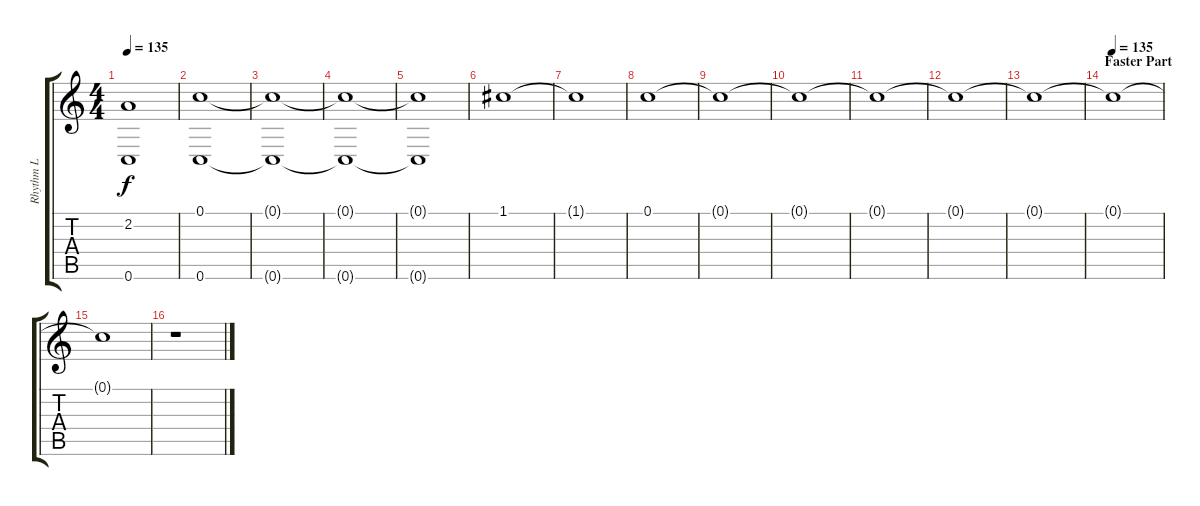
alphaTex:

\track ("Rhythm L" "Rhythm L") {instrument distortionguitar}
\staff {score tabs}
\tuning (C4 G3 Eb3 Bb2 F2 C2) {hide}
\ts (4 4)
\tempo 135
\clef g2
\ks c
(2.2{t} 0.6).1{dy f} |
(0.1 0.6).1 |
(0.1{t} 0.6{t}).1 |
(0.1{t} 0.6{t}).1 |
(0.1{t} 0.6{t}).1 |
1.1.1 |
1.1{t}.1 |
0.1.1 |
0.1{t}.1 |
0.1{t}.1 |
0.1{t}.1 |
0.1{t}.1 |
0.1{t}.1 |
\section ("" "Faster Part")
\tempo 135
0.1{t}.1 |
0.1{t}.1 |
r.1
